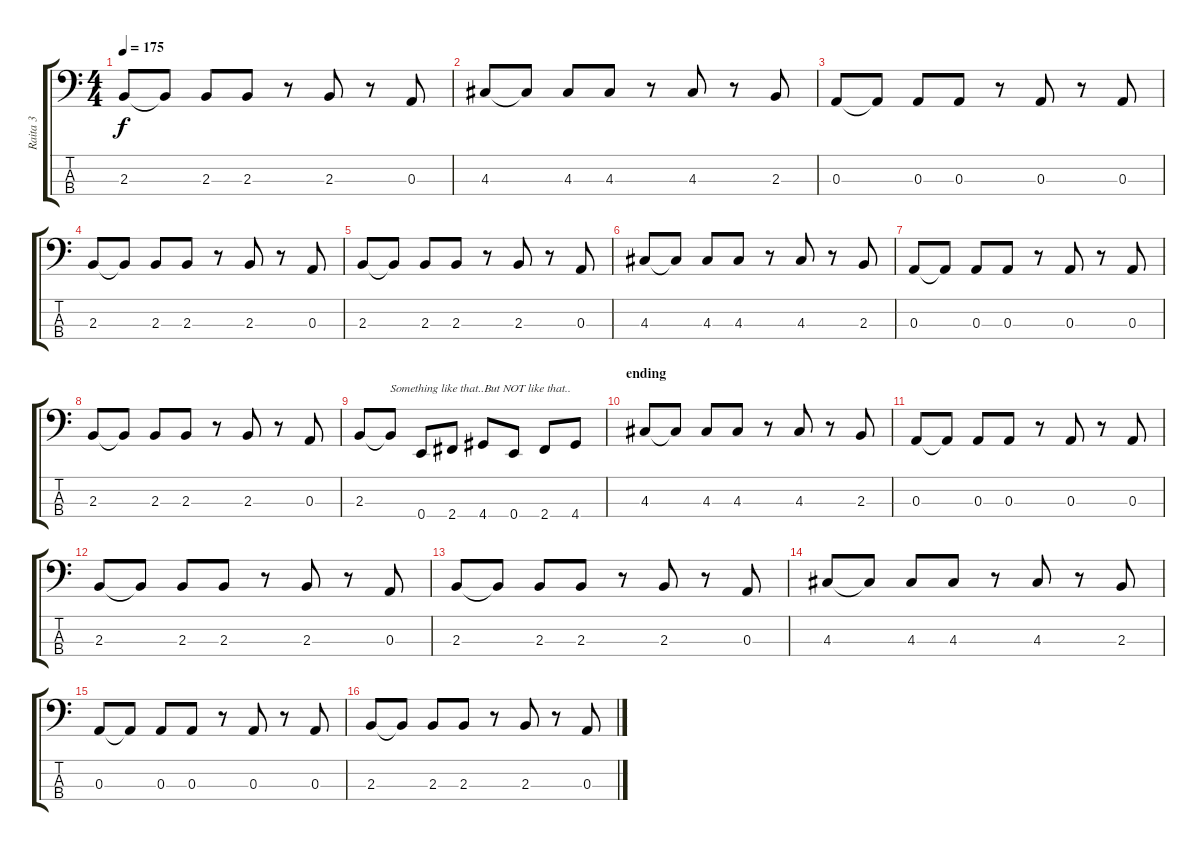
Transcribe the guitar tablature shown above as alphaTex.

\track ("Raita 3" "Raita 3") {instrument electricbasspick}
\staff {score tabs}
\tuning (G2 D2 A1 E1) {hide}
\ts (4 4)
\tempo 175
\clef f4
\ks c
2.3.8{dy f} 2.3{t}.8 2.3.8 2.3.8 r.8 2.3.8 r.8 0.3.8 |
4.3.8 4.3{t}.8 4.3.8 4.3.8 r.8 4.3.8 r.8 2.3.8 |
0.3.8 0.3{t}.8 0.3.8 0.3.8 r.8 0.3.8 r.8 0.3.8 |
2.3.8 2.3{t}.8 2.3.8 2.3.8 r.8 2.3.8 r.8 0.3.8 |
2.3.8 2.3{t}.8 2.3.8 2.3.8 r.8 2.3.8 r.8 0.3.8 |
4.3.8 4.3{t}.8 4.3.8 4.3.8 r.8 4.3.8 r.8 2.3.8 |
0.3.8 0.3{t}.8 0.3.8 0.3.8 r.8 0.3.8 r.8 0.3.8 |
2.3.8 2.3{t}.8 2.3.8 2.3.8 r.8 2.3.8 r.8 0.3.8 |
2.3.8 2.3{t}.8{txt "Something like that..But NOT like that.."} 0.4.8 2.4.8 4.4.8 0.4.8 2.4.8 4.4.8 |
\section ("" "ending")
4.3.8 4.3{t}.8 4.3.8 4.3.8 r.8 4.3.8 r.8 2.3.8 |
0.3.8 0.3{t}.8 0.3.8 0.3.8 r.8 0.3.8 r.8 0.3.8 |
2.3.8 2.3{t}.8 2.3.8 2.3.8 r.8 2.3.8 r.8 0.3.8 |
2.3.8 2.3{t}.8 2.3.8 2.3.8 r.8 2.3.8 r.8 0.3.8 |
4.3.8 4.3{t}.8 4.3.8 4.3.8 r.8 4.3.8 r.8 2.3.8 |
0.3.8 0.3{t}.8 0.3.8 0.3.8 r.8 0.3.8 r.8 0.3.8 |
2.3.8 2.3{t}.8 2.3.8 2.3.8 r.8 2.3.8 r.8 0.3.8
